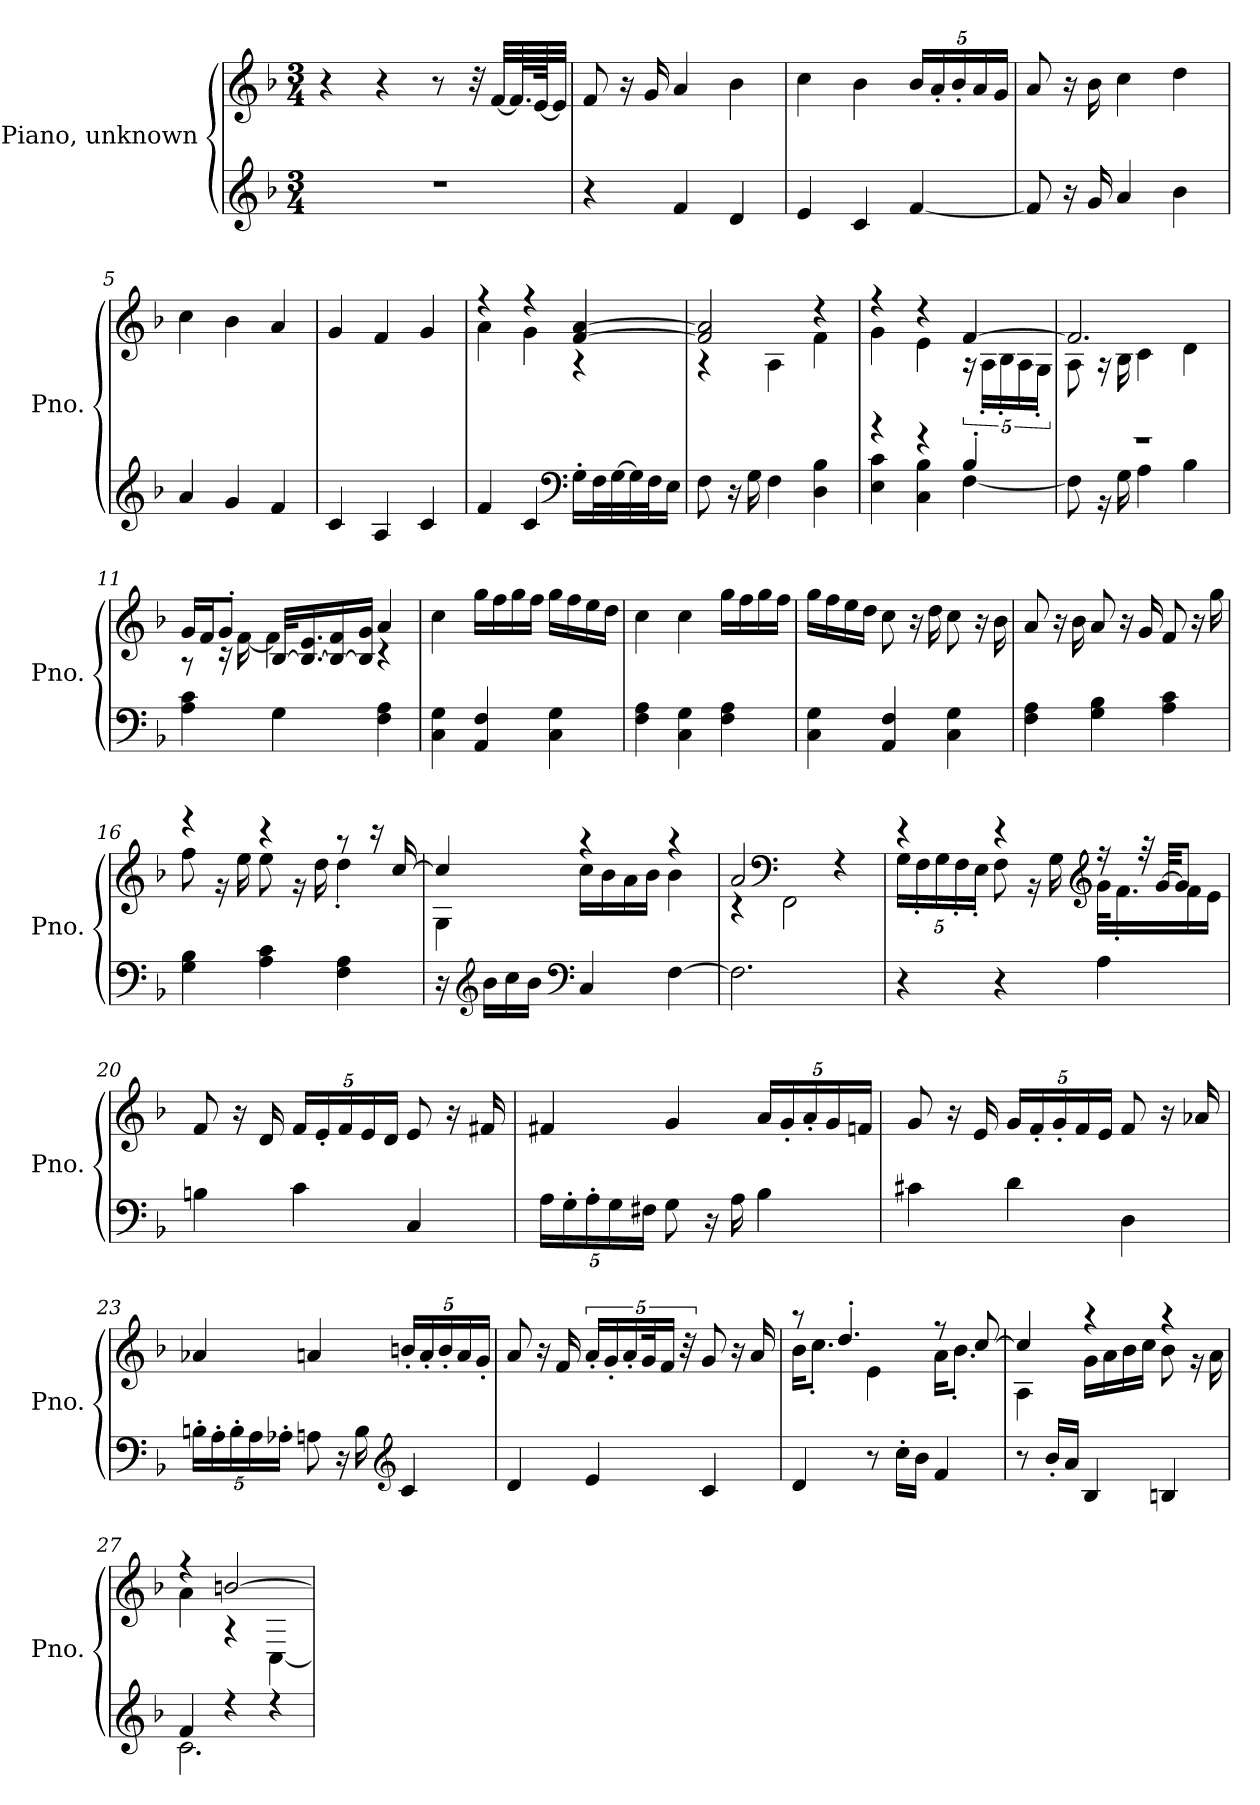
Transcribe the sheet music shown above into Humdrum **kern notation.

**kern	**kern
*part1	*part1
*staff2	*staff1
*I"Piano, unknown	*
*I'Pno.	*
*clefG2	*clefG2
*k[b-]	*k[b-]
*M3/4	*M3/4
*MM165	*MM165
=1	=1
2.r	4r
.	4r
.	8r
.	32r
.	[32f/LLL
.	64.f/L]
.	[128e/JK
.	32e/JJJ]
=2	=2
4r	8f/
.	16r
.	16g/
4f/	4a/
4d/	4b-\
=3	=3
4e/	4cc\
4c/	4b-\
*	*Xbrackettup
[4f/	20b-/LL
.	20a'/
.	20b-'/
.	20a/
.	20g/JJ
=4	=4
8f/]	8a/
16r	16r
16g/	16b-\
4a/	4cc\
4b-\	4dd\
=5	=5
4a/	4cc\
4g/	4b-\
4f/	4a/
=6	=6
4c/	4g/
4A/	4f/
4c/	4g/
!!LO:LB:g=z
=7	=7
*	*^
4f/	4r	4a\
4c/	4r	4g\
*clefF4	*	*
16G'\LL	[4f/ [4a/	4r
32F\L	.	.
[32G\	.	.
32G\]	.	.
32F\J	.	.
16E\JJ	.	.
=8	=8	=8
8F\	2f/] 2a/]	4r
16r	.	.
16G\	.	.
4F\	.	4A\
4D\ 4B-\	4r	4f\
=9	=9	=9
*^	*	*
4r	4E\ 4c\	4r	4g\
4r	4C\ 4B-\	4r	4e\
*	*	*	*brackettup
4B-'/	[4F\	[4f/	20r
.	.	.	20A'\LL
.	.	.	20B-'\
.	.	.	20A\
.	.	.	20G'\JJ
=10	=10	=10	=10
2.r	8F\]	2.f/]	8A\
.	16r	.	16r
.	16G\	.	16B-\
.	4A\	.	4c\
.	4B-\	.	4d\
*v	*v	*	*
=11	=11	=11
4A\ 4c\	16g/LL	8r
.	16f/J	.
.	8g'/J	16r
.	.	[16f\
4G\	[32B-/KLL	4f\]
.	16.B-/_ 16.e/	.
.	16B-/_ 16f/	.
.	16B-/] 16g/JJ	.
4F\ 4A\	4a/	4r
*	*v	*v
!!LO:LB:g=z
=12	=12
4C\ 4G\	4cc\
4AA/ 4F/	16gg\LL
.	16ff\
.	16gg\
.	16ff\JJ
4C\ 4G\	16gg\LL
.	16ff\
.	16ee\
.	16dd\JJ
=13	=13
4F\ 4A\	4cc\
4C\ 4G\	4cc\
4F\ 4A\	16gg\LL
.	16ff\
.	16gg\
.	16ff\JJ
=14	=14
4C\ 4G\	16gg\LL
.	16ff\
.	16ee\
.	16dd\JJ
4AA/ 4F/	8cc\
.	16r
.	16dd\
4C\ 4G\	8cc\
.	16r
.	16b-\
=15	=15
4F\ 4A\	8a/
.	16r
.	16b-\
4G\ 4B-\	8a/
.	16r
.	16g/
4A\ 4c\	8f/
.	16r
.	16gg\
!!LO:LB:g=z
=16	=16
*	*^
4G\ 4B-\	4r	8ff\
.	.	16r
.	.	16ee\
4A\ 4c\	4r	8ee\
.	.	16r
.	.	16dd\
4F\ 4A\	8r	4dd'\
.	16r	.
.	[16cc/	.
=17	=17	=17
16r	4cc/]	4G\
*clefG2	*	*
16b-\LL	.	.
16cc\	.	.
16b-\JJ	.	.
*clefF4	*	*
4C/	4r	16cc\LL
.	.	16b-\
.	.	16a\
.	.	16b-\JJ
[4F\	4r	4b-\
=18	=18	=18
2.F\]	2a/	4r
*	*clefF4	*
.	.	2FF\
.	4r	.
=19	=19	=19
*	*	*Xbrackettup
4r	4r	20G\LL
.	.	20F'\
.	.	20G\
.	.	20F'\
.	.	20E'\JJ
4r	4r	8F\
.	.	16r
.	.	16G\
*	*clefG2	*
4A\	16r	32g\KLL
.	.	16.f'\
.	32r	.
.	[32g/KKL	.
.	8g/J]	16f\
.	.	16e\JJ
*	*v	*v
!!LO:LB:g=z
=20	=20
4Bn\	8f/
.	16r
.	16d/
4c\	20f/LL
.	20e'/
.	20f/
.	20e/
.	20d/JJ
4C/	8e/
.	16r
.	16f#X/
=21	=21
*Xbrackettup	*
20A\LL	4f#X/
20G'\	.
20A'\	.
20G\	.
20F#X\JJ	.
8G\	4g/
16r	.
16A\	.
4B-\	20a/LL
.	20g'/
.	20a'/
.	20g/
.	20fn/JJ
=22	=22
4c#X\	8g/
.	16r
.	16e/
4d\	20g/LL
.	20f'/
.	20g'/
.	20f/
.	20e/JJ
4D\	8f/
.	16r
.	16a-X/
!!LO:LB:g=z
=23	=23
20Bn'\LL	4a-X/
20A'\	.
20B'\	.
20A\	.
20A-X'\JJ	.
8An\	4an/
16r	.
16B\	.
*clefG2	*
4c/	20bn'/LL
.	20a'/
.	20b'/
.	20a/
.	20g'/JJ
=24	=24
4d/	8a/
.	16r
.	16f/
*	*brackettup
4e/	20a'/LL
.	20g'/
.	20a'/
.	40g/K
.	20f/JJ
.	40r
4c/	8g/
.	16r
.	16a/
=25	=25
*	*^
4d/	8r	16b-\KL
.	.	8.cc'\J
.	4.dd'/	.
8r	.	4e\
16cc'\LL	.	.
16b-\JJ	.	.
4f/	8r	16a\KL
.	.	8.b-'\J
.	[8cc/	.
!!LO:PB:g=z	!!
=26	=26	=26
8r	4cc/]	4A\
16b-'/LL	.	.
16a/JJ	.	.
4B-/	4r	16g\LL
.	.	16a\
.	.	16b-\
.	.	16cc\JJ
4Bn/	4r	8b-\
.	.	16r
.	.	16a\
=27	=27	=27
*^	*	*
4f/	2.c\	4r	4a\
4r	.	[2bn/	4r
4r	.	.	[4C\
*v	*v	*	*
*	*v	*v
=	=
*-	*-
